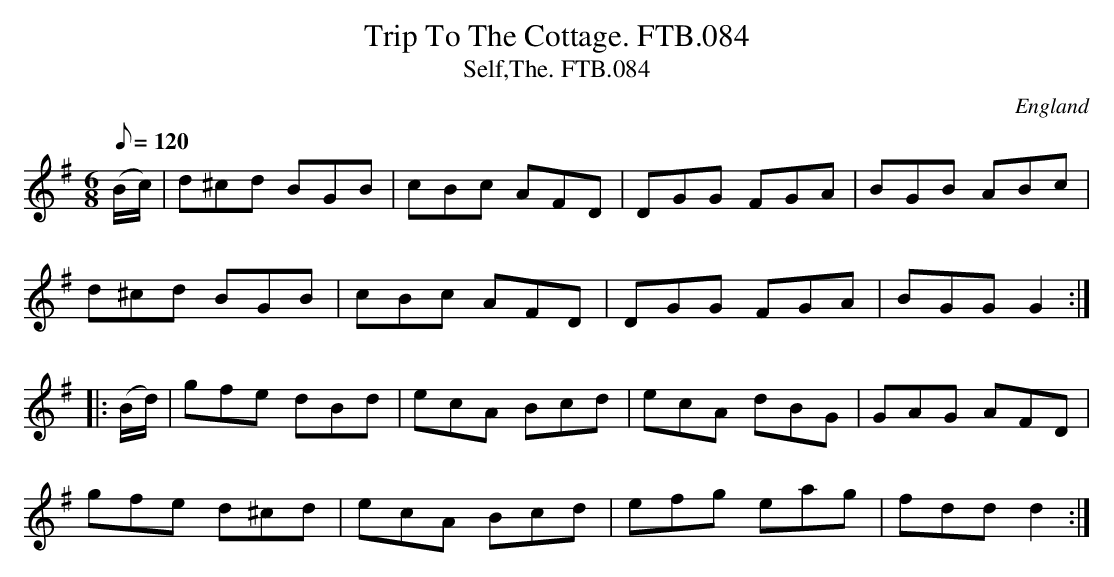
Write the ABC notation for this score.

X:1
T:Trip To The Cottage. FTB.084
T:Self,The. FTB.084
M:6/8
L:1/8
Q:120
O:England
K:G major
(B/c/)|d^cd BGB|cBc AFD|DGG FGA|BGB ABc|
d^cd BGB|cBc AFD|DGG FGA|BGGG2:|
|:(B/d/)|gfe dBd|ecA Bcd|ecA dBG|GAG AFD|
gfe d^cd|ecA Bcd|efg eag|fddd2:|
